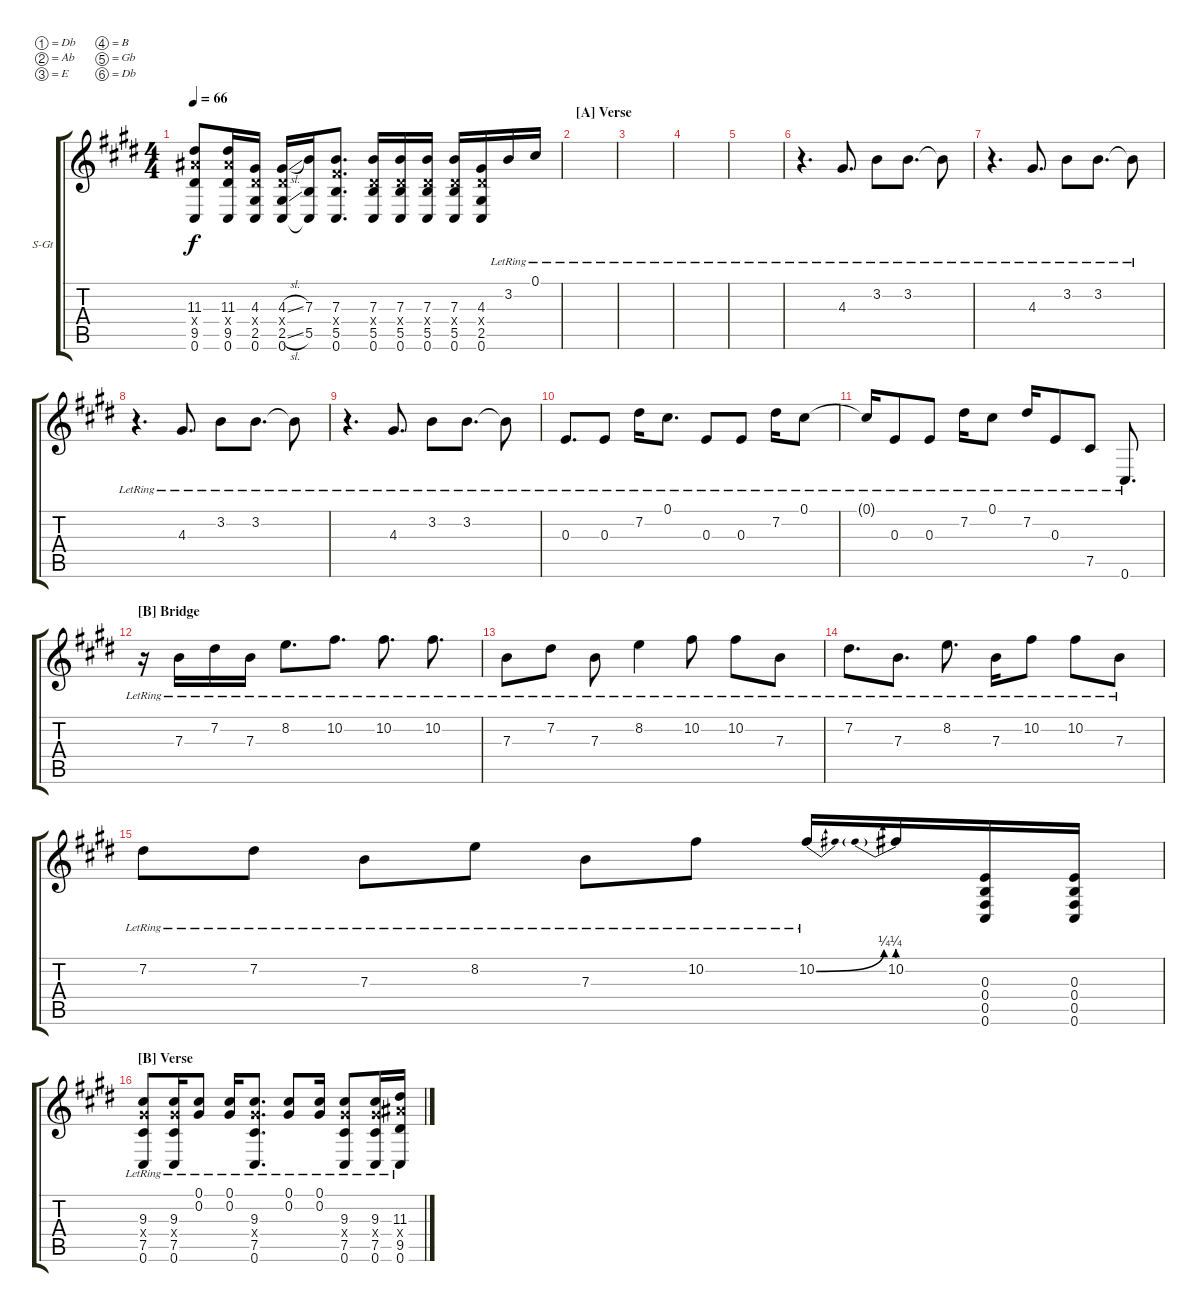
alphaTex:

\defaultSystemsLayout 4
\bracketExtendMode groupsimilarinstruments
\firstSystemTrackNameOrientation horizontal
\otherSystemsTrackNameOrientation horizontal
\track ("Steel Guitar" "S-Gt") {instrument acousticguitarsteel}
\staff {score tabs}
\tuning (Db4 Ab3 E3 B2 Gb2 Db2)
\ts (4 4)
\tempo 66
\clef g2
\ks c#minor
(0.6 9.5 11.3 11.4{x}).8{dy f} (0.6 9.5 11.3 11.4{x}).16 (0.6 2.5 4.4{x} 4.3).16 (0.6 2.5{sl} 4.3{sl} 4.4{x}).16 (0.6{t} 5.5 7.3).16 (0.6 5.5 7.4{x} 7.3).8{d} (0.6 5.5 4.4{x} 7.3).16 (0.6 5.5 4.4{x} 7.3).16 (0.6 5.5 4.4{x} 7.3).16 (0.6 5.5 4.4{x} 7.3).16 (0.6 2.5 4.4{x} 4.3).16 3.2{lr}.16 0.1{lr}.16 |
\section ("A" "Verse")
|
|
|
|
r.4{d} 4.3{lr}.8{d} 3.2{lr}.8 3.2{lr}.8{d} 3.2{lr t}.8 |
r.4{d} 4.3{lr}.8{d} 3.2{lr}.8 3.2{lr}.8{d} 3.2{lr t}.8 |
r.4{d} 4.3{lr}.8{d} 3.2{lr}.8 3.2{lr}.8{d} 3.2{lr t}.8 |
r.4{d} 4.3{lr}.8{d} 3.2{lr}.8 3.2{lr}.8{d} 3.2{lr t}.8 |
0.3{lr}.8{d} 0.3{lr}.8 7.2{lr}.16 0.1{lr}.8{d} 0.3{lr}.8 0.3{lr}.8 7.2{lr}.16 0.1{lr}.8 |
0.1{lr t}.16 0.3{lr}.8 0.3{lr}.8 7.2{lr}.16 0.1{lr}.8 7.2{lr}.16 0.3{lr}.8 7.5{lr}.8 0.6{lr}.8{d} |
\section ("B" "Bridge")
r.16 7.3{lr}.16 7.2{lr}.16 7.3{lr}.16 8.2{lr}.8{d} 10.2{lr}.8{d} 10.2{lr}.8{d} 10.2{lr}.8{d} |
7.3{lr}.8 7.2{lr}.8 7.3{lr}.8 8.2{lr}.4 10.2{lr}.8 10.2{lr}.8 7.3{lr}.8 |
7.2{lr}.8{d} 7.3{lr}.8{d} 8.2{lr}.8{d} 7.3{lr}.16 10.2{lr}.8 10.2{lr}.8 7.3{lr}.8 |
7.2{lr}.8 7.2{lr}.8 7.3{lr}.8 8.2{lr}.8 7.3{lr}.8 10.2{lr}.8 10.2{be (bend 0.6 0 42 1) lr}.16 10.2{be (prebend 0 1 60 1)}.16 (0.6 0.5 0.4 0.3).16 (0.3 0.4 0.5 0.6).16 |
\section ("B" "Verse")
(0.6{lr} 7.5{lr} 9.4{x} 9.3{lr}).8 (0.6{lr} 9.3{lr} 9.4{x} 7.5{lr}).16 (0.2{lr} 0.1{lr}).8 (0.1{lr} 0.2{lr}).16 (0.6{lr} 7.5{lr} 9.4{x} 9.3{lr}).8{d} (0.2{lr} 0.1{lr}).8 (0.1{lr} 0.2{lr}).16 (0.6{lr} 7.5{lr} 9.4{x} 9.3{lr}).8 (0.6{lr} 7.5{lr} 9.4{x} 9.3{lr}).16 (0.6{lr} 9.5{lr} 11.4{x} 11.3{lr}).16
